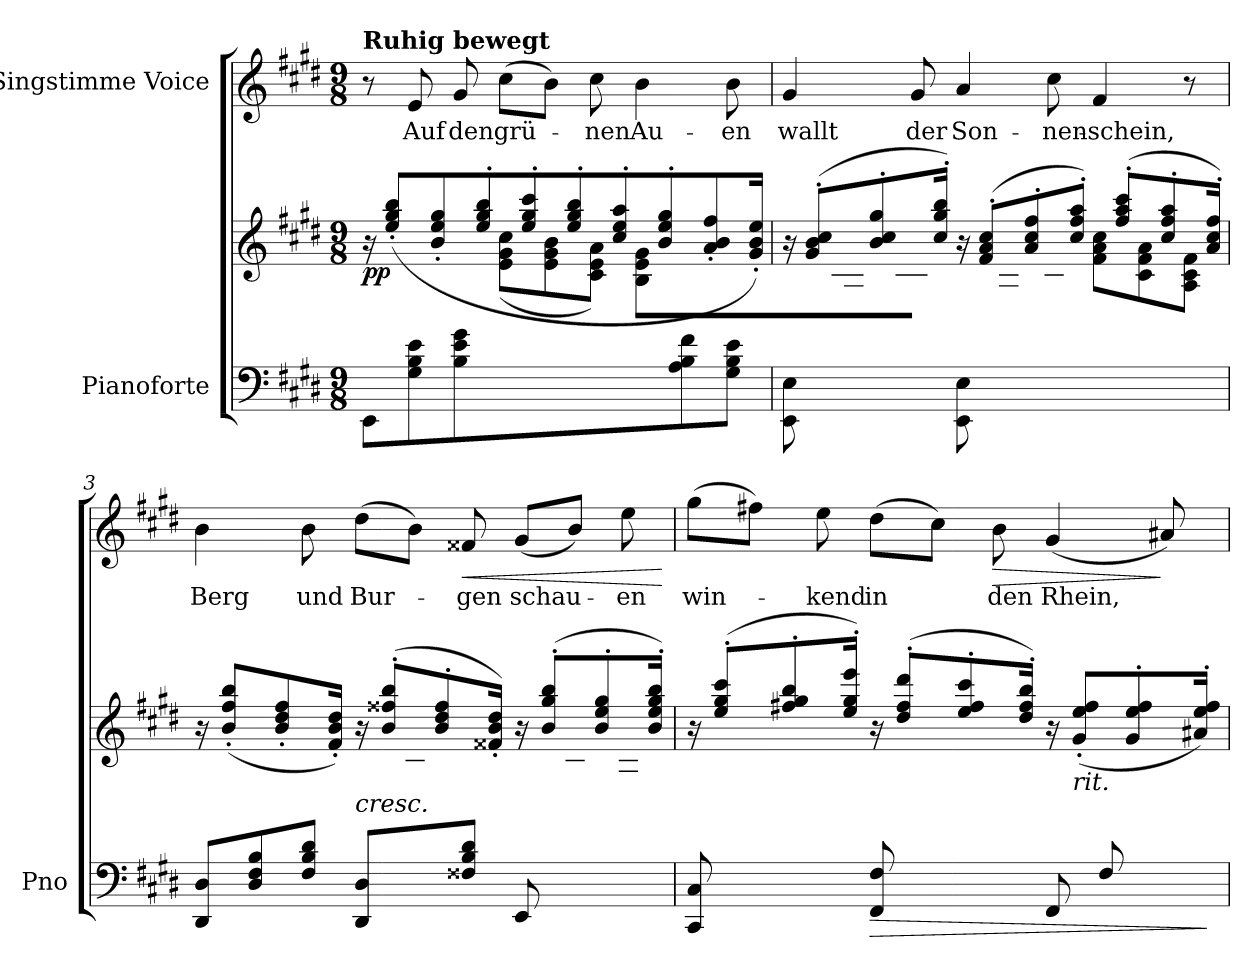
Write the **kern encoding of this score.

**kern	**kern	**dynam	**kern	**text	**dynam
*part2	*part2	*part2	*part1	*part1	*part1
*staff3	*staff2	*staff2/3	*staff1	*staff1	*staff1
*I"Pianoforte	*	*	*I"Singstimme Voice	*	*
*I'Pno	*	*	*	*	*
*clefF4	*clefG2	*	*clefG2	*	*
*k[f#c#g#d#]	*k[f#c#g#d#]	*	*k[f#c#g#d#]	*	*
*M9/8	*M9/8	*	*M9/8	*	*
=1	=1	=1	=1	=1	=1
*	*^	*	*	*	*
!	!	!	!	!LO:TX:a:B:t=Ruhig bewegt	!	!
!	!	!	!LO:DY:b	!	!	!
8EE\L	16r	4.ryy	pp	8r	.	.
.	(>8ee/' 8gg#/' 8bb/'L	.	.	.	.	.
!	!	!	!	!	!LO:LY:b	!
8G#\ 8B\ 8e\	.	.	.	8e/	Auf	.
.	8b/' 8ee/' 8gg#/'	.	.	.	.	.
!	!	!	!	!	!LO:LY:b	!
8B\ 8e\ 8g#\J	.	.	.	8g#/	den	.
.	8ee/' 8gg#/' 8bb/'	.	.	.	.	.
!	!	!	!	!	!LO:LY:b	!
2ryy	.	(<8e\ 8g#\ 8cc#\L	.	(>8cc#\L	grü-	.
.	8ee/' 8gg#/' 8ccc#/'	.	.	.	.	.
.	.	8e\ 8g#\ 8b\	.	8b\J)	.	.
.	8ee/' 8gg#/' 8bb/'	.	.	.	.	.
!	!	!	!	!	!LO:LY:b	!
.	.	8c#\ 8e\ 8a\J)	.	8cc#\	-nen	.
.	8cc#/' 8ee/' 8aa/'	.	.	.	.	.
!	!	!	!	!	!LO:LY:b	!
.	.	(<8B\ 8e\ 8g#\L	.	4b\	Au-	.
.	8b/' 8ee/' 8gg#/'	.	.	.	.	.
8A\ 8B\ 8f#\	.	4ryy	.	.	.	.
.	8a/' 8b/' 8ff#/'	.	.	.	.	.
!	!	!	!	!	!LO:LY:b	!
8G#\ 8B\ 8e\J)	.	.	.	8b\	-en	.
.	16g#/' 16b/' 16ee/'Jk)	.	.	.	.	.
=2	=2	=2	=2	=2	=2	=2
!	!	!	!	!	!LO:LY:b	!
8EE\ 8E\L	16r	8ryy	.	4g#/	wallt	.
.	(>8g#/' 8b/' 8cc#/'L	.	.	.	.	.
4ryy	.	8G#\ 8B\ 8c#\	.	.	.	.
.	8b/' 8cc#/' 8gg#/'	.	.	.	.	.
!	!	!	!	!	!LO:LY:b	!
.	.	8B\ 8c#\ 8g#\J	.	8g#/	der	.
.	16cc#/' 16gg#/' 16bb/'Jk)	.	.	.	.	.
!	!	!	!	!	!LO:LY:b	!
8EE\ 8E\L	16r	8ryy	.	4a/	Son-	.
.	(>8f#/' 8a/' 8cc#/'L	.	.	.	.	.
2ryy	.	8A\ 8c#\ 8f#\	.	.	.	.
.	8a/' 8cc#/' 8ff#/'	.	.	.	.	.
!	!	!	!	!	!LO:LY:b	!
.	.	8c#\ 8f#\ 8a\J	.	8cc#\	-nen-	.
.	8cc#/' 8ff#/' 8aa/'J)	.	.	.	.	.
!	!	!	!	!	!LO:LY:b	!
.	.	8f#\ 8a\ 8cc#\L	.	4f#/	-schein,	.
.	(>8ff#/' 8aa/' 8ccc#/'L	.	.	.	.	.
.	.	8c#\ 8f#\ 8a\	.	.	.	.
.	8cc#/' 8ff#/' 8aa/'	.	.	.	.	.
8ryy	.	8A\ 8c#\ 8f#\J	.	8r	.	.
.	16a/' 16cc#/' 16ff#/'Jk)	.	.	.	.	.
!!LO:LB:g=z
=3	=3	=3	=3	=3	=3	=3
!	!	!	!	!	!LO:LY:b	!
8DD#/ 8D#/L	16r	2ryy	.	4b\	Berg	.
.	(>8b/' 8ff#/' 8bb/'L	.	.	.	.	.
8D#/ 8F#/ 8B/	.	.	.	.	.	.
.	8b/' 8dd#/' 8ff#/'	.	.	.	.	.
!	!	!	!	!	!LO:LY:b	!
8F#/ 8B/ 8d#/J	.	.	.	8b\	und	.
.	16f#/' 16b/' 16dd#/'Jk)	.	.	.	.	.
!	!LO:TX:b:i:t=cresc.	!	!	!	!	!
!	!	!	!	!	!LO:LY:b	!
8DD#/ 8D#/L	16r	.	.	(>8dd#\L	Bur-	.
.	(>8b/' 8ff##X/' 8bb/'L	.	.	.	.	.
8ryy	.	8B\ 8d#\ 8f##X\	.	8b\J)	.	.
.	8b/' 8dd#/' 8ff##/'	.	.	.	.	.
!	!	!	!	!	!LO:LY:b	!LO:HP:b
8F##X/ 8B/ 8d#/J	.	4ryy	.	8f##X/	-gen	<
.	16f##X/' 16b/' 16dd#/'Jk)	.	.	.	.	.
!	!	!	!	!	!LO:LY:b	!
8EE/L	16r	.	.	(<8g#/L	schau-	.
.	(>8b/' 8gg#/' 8bb/'L	.	.	.	.	.
4ryy	.	8B\ 8e\ 8g#\	.	8b/J)	.	.
.	8b/' 8ee/' 8gg#/'	.	.	.	.	.
!	!	!	!	!	!LO:LY:b	!
.	.	8G#\ 8B\ 8e\J	.	8ee\	-en	.
.	16b/' 16ee/' 16gg#/' 16bb/'Jk)	.	.	.	.	.
*	*v	*v	*	*	*	*
.	.	.	.	.	[
=4	=4	=4	=4	=4	=4
*	*^	*	*	*	*
!	!	!	!	!	!LO:LY:b	!
*	*	*	*	*^	*	*
8CC#/ 8C#/L	16r	8ryy	.	(>8gg#\L	2ryy	win-	.
.	(>8ee/' 8gg#/' 8ccc#/'L	.	.	.	.	.	.
4ryy	.	8f#X\ 8g#\ 8dd#\	.	8ff#X\J)	.	.	.
.	8ff#X/' 8gg#/' 8bb/'	.	.	.	.	.	.
!	!	!	!	!	!	!LO:LY:b	!
.	.	8e\ 8g#\ 8cc#\J	.	8ee\	.	-kend	.
.	16ee/' 16gg#/' 16eee/'Jk)	.	.	.	.	.	.
!	!	!	!LO:HP:b=2	!	!	!LO:LY:b	!
8FF#/ 8F#/L	16r	8ryy	>	(>8dd#\L	.	in	.
.	(>8dd#/' 8ff#/' 8ddd#/'L	.	.	.	.	.	.
4ryy	.	8e\ 8f#\ 8cc#\	.	8cc#\J)	4ryy	.	.
.	8ee/' 8ff#/' 8ccc#/'	.	.	.	.	.	.
!	!	!	!	!	!	!LO:LY:b	!LO:HP:b
.	.	8d#\ 8f#\ 8b\J	.	8b\	.	den	>
.	16dd#/' 16ff#/' 16bb/'Jk)	.	.	.	.	.	.
!	!	!	!	!	!	!LO:LY:b	!
8FF#/L	16r	4ryy	.	(<4g#/	16ryy	Rhein,	.
*	*	*	*	*MM82	*	*	*
!	!LO:TX:b:i:t=rit.	!	!	!	!	!	!
.	(>8g#/' 8ee/' 8ff#/'L	.	.	.	4ryy	.	.
8F#/	.	.	.	.	.	.	.
.	8g#/' 8ee/' 8ff#/'	.	.	.	.	.	.
8ryy	.	8f#\J	.	8a#X/)	.	.	]
.	16a#X/' 16ee/' 16ff#/'Jk)	.	.	.	16ryy	.	.
*	*v	*v	*	*	*	*	*
.	.	]	.	.	.	.
*	*	*	*v	*v	*	*
=	=	=	=	=	=
*-	*-	*-	*-	*-	*-
